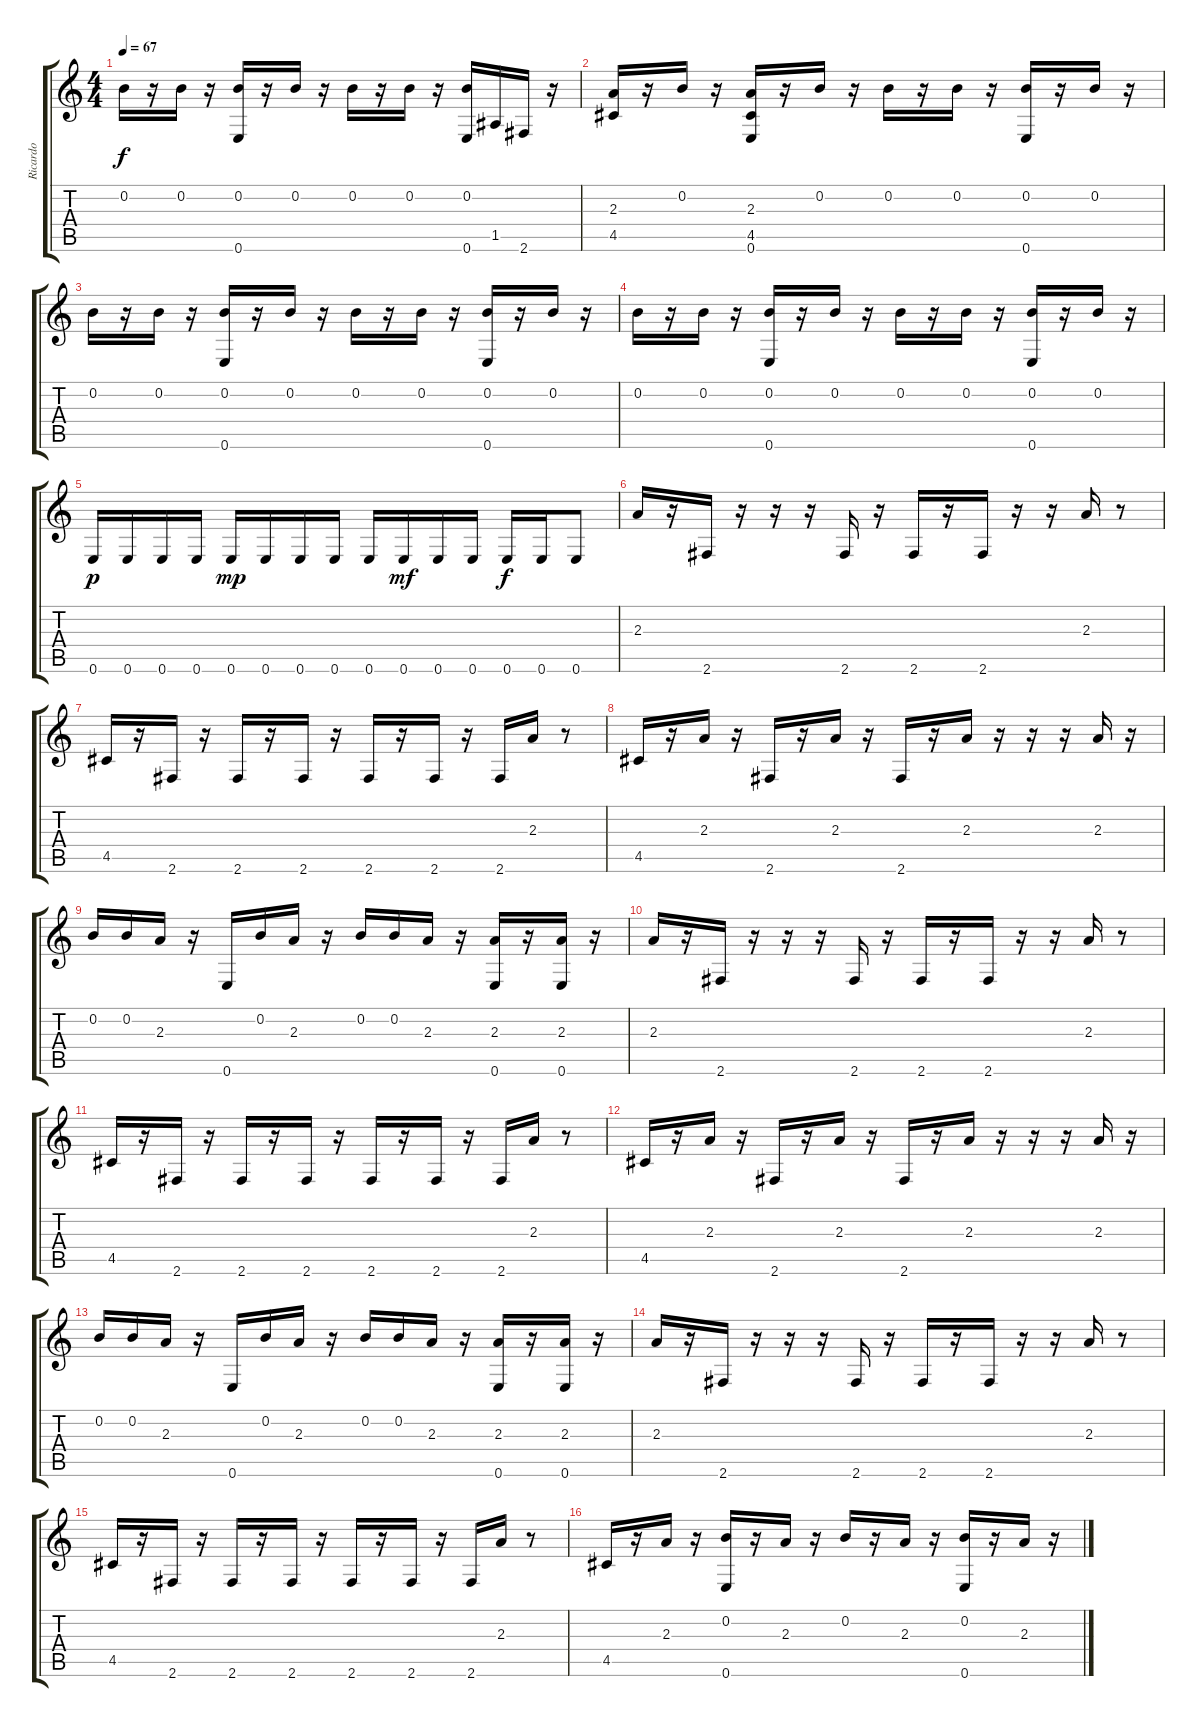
\track ("Ricardo" "Ricardo") {instrument acousticguitarnylon}
\staff {score tabs}
\tuning (E4 B3 G3 D3 A2 E2) {hide}
\ts (4 4)
\tempo 67
\clef g2
\ks c
0.2.16{dy f} r.16 0.2.16 r.16 (0.2 0.6).16 r.16 0.2.16 r.16 0.2.16 r.16 0.2.16 r.16 (0.2 0.6).16 1.5.16 2.6.16 r.16 |
(2.3 4.5).16 r.16 0.2.16 r.16 (2.3 4.5 0.6).16 r.16 0.2.16 r.16 0.2.16 r.16 0.2.16 r.16 (0.2 0.6).16 r.16 0.2.16 r.16 |
0.2.16 r.16 0.2.16 r.16 (0.2 0.6).16 r.16 0.2.16 r.16 0.2.16 r.16 0.2.16 r.16 (0.2 0.6).16 r.16 0.2.16 r.16 |
0.2.16 r.16 0.2.16 r.16 (0.2 0.6).16 r.16 0.2.16 r.16 0.2.16 r.16 0.2.16 r.16 (0.2 0.6).16 r.16 0.2.16 r.16 |
0.6.16{dy p} 0.6.16 0.6.16 0.6.16 0.6.16{dy mp} 0.6.16 0.6.16 0.6.16 0.6.16 0.6.16{dy mf} 0.6.16 0.6.16 0.6.16{dy f} 0.6.16 0.6.8 |
2.3.16 r.16 2.6.16 r.16 r.16 r.16 2.6.16 r.16 2.6.16 r.16 2.6.16 r.16 r.16 2.3.16 r.8 |
4.5.16 r.16 2.6.16 r.16 2.6.16 r.16 2.6.16 r.16 2.6.16 r.16 2.6.16 r.16 2.6.16 2.3.16 r.8 |
4.5.16 r.16 2.3.16 r.16 2.6.16 r.16 2.3.16 r.16 2.6.16 r.16 2.3.16 r.16 r.16 r.16 2.3.16 r.16 |
0.2.16 0.2.16 2.3.16 r.16 0.6.16 0.2.16 2.3.16 r.16 0.2.16 0.2.16 2.3.16 r.16 (2.3 0.6).16 r.16 (2.3 0.6).16 r.16 |
2.3.16 r.16 2.6.16 r.16 r.16 r.16 2.6.16 r.16 2.6.16 r.16 2.6.16 r.16 r.16 2.3.16 r.8 |
4.5.16 r.16 2.6.16 r.16 2.6.16 r.16 2.6.16 r.16 2.6.16 r.16 2.6.16 r.16 2.6.16 2.3.16 r.8 |
4.5.16 r.16 2.3.16 r.16 2.6.16 r.16 2.3.16 r.16 2.6.16 r.16 2.3.16 r.16 r.16 r.16 2.3.16 r.16 |
0.2.16 0.2.16 2.3.16 r.16 0.6.16 0.2.16 2.3.16 r.16 0.2.16 0.2.16 2.3.16 r.16 (2.3 0.6).16 r.16 (2.3 0.6).16 r.16 |
2.3.16 r.16 2.6.16 r.16 r.16 r.16 2.6.16 r.16 2.6.16 r.16 2.6.16 r.16 r.16 2.3.16 r.8 |
4.5.16 r.16 2.6.16 r.16 2.6.16 r.16 2.6.16 r.16 2.6.16 r.16 2.6.16 r.16 2.6.16 2.3.16 r.8 |
4.5.16 r.16 2.3.16 r.16 (0.2 0.6).16 r.16 2.3.16 r.16 0.2.16 r.16 2.3.16 r.16 (0.2 0.6).16 r.16 2.3.16 r.16
